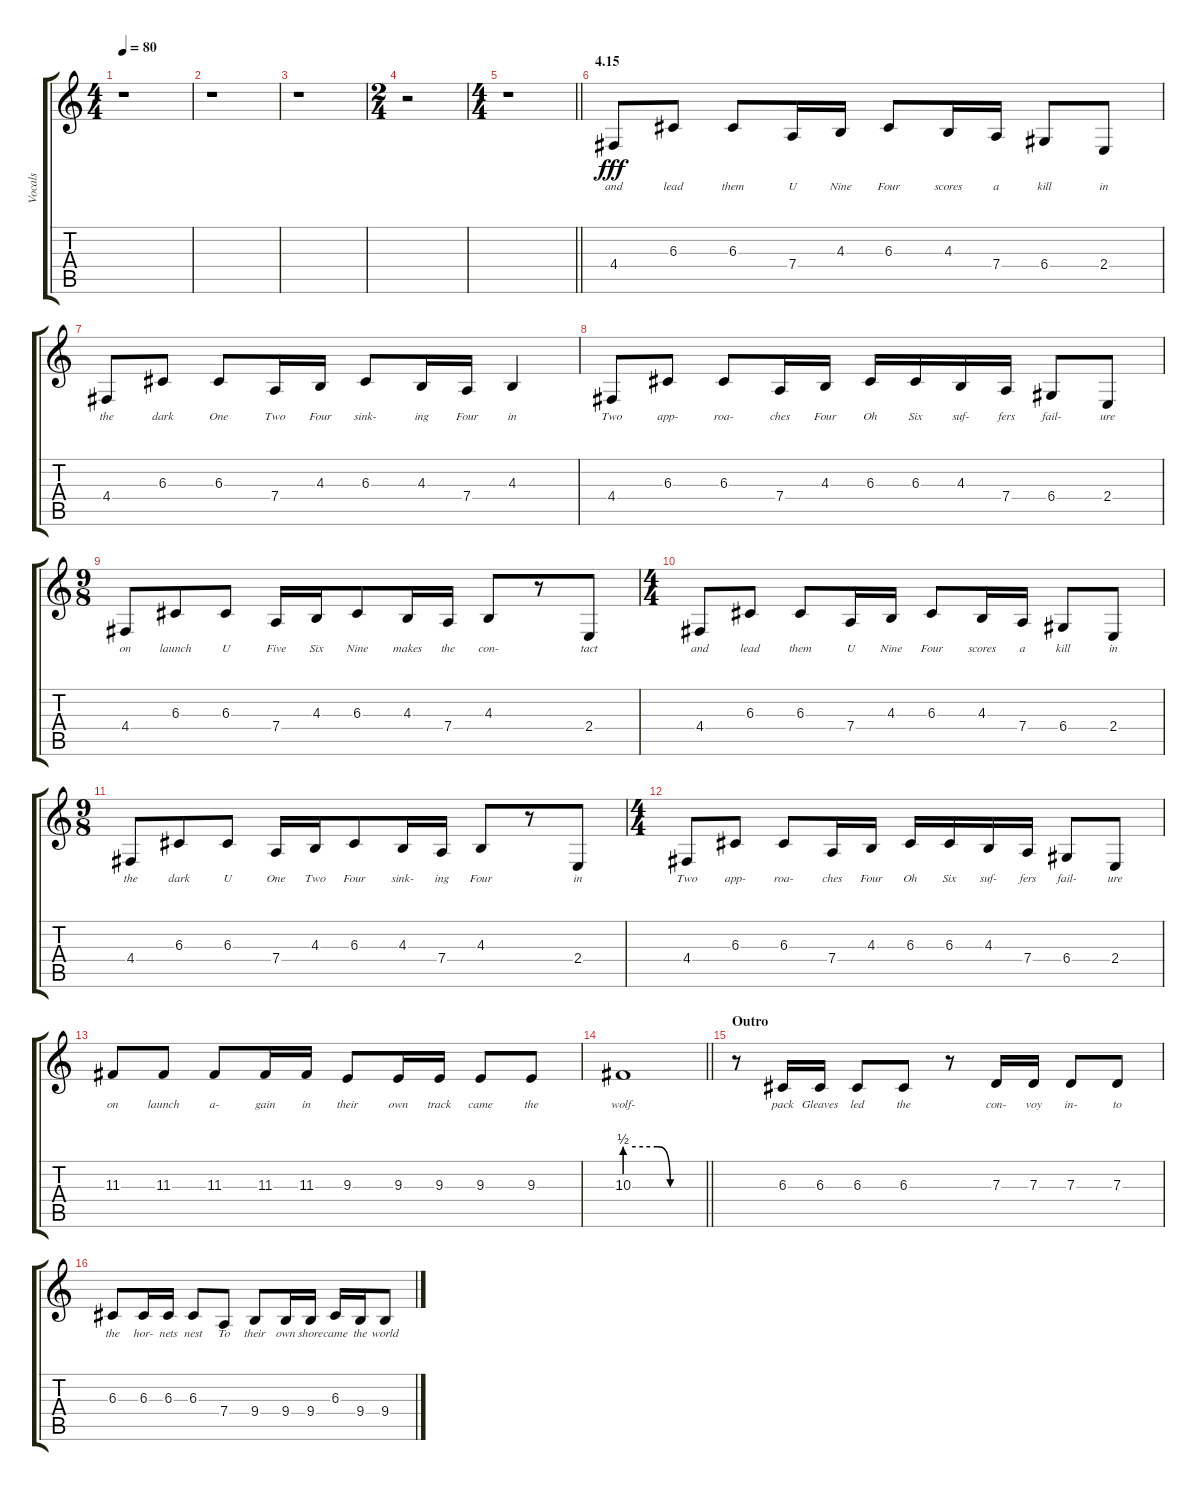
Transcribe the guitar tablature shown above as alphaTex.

\track ("Vocals" "Vocals") {instrument trumpet}
\staff {score tabs}
\tuning (E4 B3 G3 D3 A2 E2) {hide}
\ts (4 4)
\tempo 80
\clef g2
\ks c
r.1{dy fff} |
r.1 |
r.1 |
\ts (2 4)
r.2 |
\ts (4 4)
\barLineRight lightlight
r.1 |
\section ("" "4.15")
4.4.8{lyrics (0 "and") lyrics (1 "") lyrics (2 "") lyrics (3 "") lyrics (4 "")} 6.3.8{lyrics (0 "lead") lyrics (1 "") lyrics (2 "") lyrics (3 "") lyrics (4 "")} 6.3.8{lyrics (0 "them") lyrics (1 "") lyrics (2 "") lyrics (3 "") lyrics (4 "")} 7.4.16{lyrics (0 "U") lyrics (1 "") lyrics (2 "") lyrics (3 "") lyrics (4 "")} 4.3.16{lyrics (0 "Nine") lyrics (1 "") lyrics (2 "") lyrics (3 "") lyrics (4 "")} 6.3.8{lyrics (0 "Four") lyrics (1 "") lyrics (2 "") lyrics (3 "") lyrics (4 "")} 4.3.16{lyrics (0 "scores") lyrics (1 "") lyrics (2 "") lyrics (3 "") lyrics (4 "")} 7.4.16{lyrics (0 "a") lyrics (1 "") lyrics (2 "") lyrics (3 "") lyrics (4 "")} 6.4.8{lyrics (0 "kill") lyrics (1 "") lyrics (2 "") lyrics (3 "") lyrics (4 "")} 2.4.8{lyrics (0 "in") lyrics (1 "") lyrics (2 "") lyrics (3 "") lyrics (4 "")} |
4.4.8{lyrics (0 "the") lyrics (1 "") lyrics (2 "") lyrics (3 "") lyrics (4 "")} 6.3.8{lyrics (0 "dark") lyrics (1 "") lyrics (2 "") lyrics (3 "") lyrics (4 "")} 6.3.8{lyrics (0 "One") lyrics (1 "") lyrics (2 "") lyrics (3 "") lyrics (4 "")} 7.4.16{lyrics (0 "Two") lyrics (1 "") lyrics (2 "") lyrics (3 "") lyrics (4 "")} 4.3.16{lyrics (0 "Four") lyrics (1 "") lyrics (2 "") lyrics (3 "") lyrics (4 "")} 6.3.8{lyrics (0 "sink-") lyrics (1 "") lyrics (2 "") lyrics (3 "") lyrics (4 "")} 4.3.16{lyrics (0 "ing") lyrics (1 "") lyrics (2 "") lyrics (3 "") lyrics (4 "")} 7.4.16{lyrics (0 "Four") lyrics (1 "") lyrics (2 "") lyrics (3 "") lyrics (4 "")} 4.3.4{lyrics (0 "in") lyrics (1 "") lyrics (2 "") lyrics (3 "") lyrics (4 "")} |
4.4.8{lyrics (0 "Two") lyrics (1 "") lyrics (2 "") lyrics (3 "") lyrics (4 "")} 6.3.8{lyrics (0 "app-") lyrics (1 "") lyrics (2 "") lyrics (3 "") lyrics (4 "")} 6.3.8{lyrics (0 "roa-") lyrics (1 "") lyrics (2 "") lyrics (3 "") lyrics (4 "")} 7.4.16{lyrics (0 "ches") lyrics (1 "") lyrics (2 "") lyrics (3 "") lyrics (4 "")} 4.3.16{lyrics (0 "Four") lyrics (1 "") lyrics (2 "") lyrics (3 "") lyrics (4 "")} 6.3.16{lyrics (0 "Oh") lyrics (1 "") lyrics (2 "") lyrics (3 "") lyrics (4 "")} 6.3.16{lyrics (0 "Six") lyrics (1 "") lyrics (2 "") lyrics (3 "") lyrics (4 "")} 4.3.16{lyrics (0 "suf-") lyrics (1 "") lyrics (2 "") lyrics (3 "") lyrics (4 "")} 7.4.16{lyrics (0 "fers") lyrics (1 "") lyrics (2 "") lyrics (3 "") lyrics (4 "")} 6.4.8{lyrics (0 "fail-") lyrics (1 "") lyrics (2 "") lyrics (3 "") lyrics (4 "")} 2.4.8{lyrics (0 "ure") lyrics (1 "") lyrics (2 "") lyrics (3 "") lyrics (4 "")} |
\ts (9 8)
4.4.8{lyrics (0 "on") lyrics (1 "") lyrics (2 "") lyrics (3 "") lyrics (4 "")} 6.3.8{lyrics (0 "launch") lyrics (1 "") lyrics (2 "") lyrics (3 "") lyrics (4 "")} 6.3.8{lyrics (0 "U") lyrics (1 "") lyrics (2 "") lyrics (3 "") lyrics (4 "")} 7.4.16{lyrics (0 "Five") lyrics (1 "") lyrics (2 "") lyrics (3 "") lyrics (4 "")} 4.3.16{lyrics (0 "Six") lyrics (1 "") lyrics (2 "") lyrics (3 "") lyrics (4 "")} 6.3.8{lyrics (0 "Nine") lyrics (1 "") lyrics (2 "") lyrics (3 "") lyrics (4 "")} 4.3.16{lyrics (0 "makes") lyrics (1 "") lyrics (2 "") lyrics (3 "") lyrics (4 "")} 7.4.16{lyrics (0 "the") lyrics (1 "") lyrics (2 "") lyrics (3 "") lyrics (4 "")} 4.3.8{lyrics (0 "con-") lyrics (1 "") lyrics (2 "") lyrics (3 "") lyrics (4 "")} r.8 2.4.8{lyrics (0 "tact") lyrics (1 "") lyrics (2 "") lyrics (3 "") lyrics (4 "")} |
\ts (4 4)
4.4.8{lyrics (0 "and") lyrics (1 "") lyrics (2 "") lyrics (3 "") lyrics (4 "")} 6.3.8{lyrics (0 "lead") lyrics (1 "") lyrics (2 "") lyrics (3 "") lyrics (4 "")} 6.3.8{lyrics (0 "them") lyrics (1 "") lyrics (2 "") lyrics (3 "") lyrics (4 "")} 7.4.16{lyrics (0 "U") lyrics (1 "") lyrics (2 "") lyrics (3 "") lyrics (4 "")} 4.3.16{lyrics (0 "Nine") lyrics (1 "") lyrics (2 "") lyrics (3 "") lyrics (4 "")} 6.3.8{lyrics (0 "Four") lyrics (1 "") lyrics (2 "") lyrics (3 "") lyrics (4 "")} 4.3.16{lyrics (0 "scores") lyrics (1 "") lyrics (2 "") lyrics (3 "") lyrics (4 "")} 7.4.16{lyrics (0 "a") lyrics (1 "") lyrics (2 "") lyrics (3 "") lyrics (4 "")} 6.4.8{lyrics (0 "kill") lyrics (1 "") lyrics (2 "") lyrics (3 "") lyrics (4 "")} 2.4.8{lyrics (0 "in") lyrics (1 "") lyrics (2 "") lyrics (3 "") lyrics (4 "")} |
\ts (9 8)
4.4.8{lyrics (0 "the") lyrics (1 "") lyrics (2 "") lyrics (3 "") lyrics (4 "")} 6.3.8{lyrics (0 "dark") lyrics (1 "") lyrics (2 "") lyrics (3 "") lyrics (4 "")} 6.3.8{lyrics (0 "U") lyrics (1 "") lyrics (2 "") lyrics (3 "") lyrics (4 "")} 7.4.16{lyrics (0 "One") lyrics (1 "") lyrics (2 "") lyrics (3 "") lyrics (4 "")} 4.3.16{lyrics (0 "Two") lyrics (1 "") lyrics (2 "") lyrics (3 "") lyrics (4 "")} 6.3.8{lyrics (0 "Four") lyrics (1 "") lyrics (2 "") lyrics (3 "") lyrics (4 "")} 4.3.16{lyrics (0 "sink-") lyrics (1 "") lyrics (2 "") lyrics (3 "") lyrics (4 "")} 7.4.16{lyrics (0 "ing") lyrics (1 "") lyrics (2 "") lyrics (3 "") lyrics (4 "")} 4.3.8{lyrics (0 "Four") lyrics (1 "") lyrics (2 "") lyrics (3 "") lyrics (4 "")} r.8 2.4.8{lyrics (0 "in") lyrics (1 "") lyrics (2 "") lyrics (3 "") lyrics (4 "")} |
\ts (4 4)
4.4.8{lyrics (0 "Two") lyrics (1 "") lyrics (2 "") lyrics (3 "") lyrics (4 "")} 6.3.8{lyrics (0 "app-") lyrics (1 "") lyrics (2 "") lyrics (3 "") lyrics (4 "")} 6.3.8{lyrics (0 "roa-") lyrics (1 "") lyrics (2 "") lyrics (3 "") lyrics (4 "")} 7.4.16{lyrics (0 "ches") lyrics (1 "") lyrics (2 "") lyrics (3 "") lyrics (4 "")} 4.3.16{lyrics (0 "Four") lyrics (1 "") lyrics (2 "") lyrics (3 "") lyrics (4 "")} 6.3.16{lyrics (0 "Oh") lyrics (1 "") lyrics (2 "") lyrics (3 "") lyrics (4 "")} 6.3.16{lyrics (0 "Six") lyrics (1 "") lyrics (2 "") lyrics (3 "") lyrics (4 "")} 4.3.16{lyrics (0 "suf-") lyrics (1 "") lyrics (2 "") lyrics (3 "") lyrics (4 "")} 7.4.16{lyrics (0 "fers") lyrics (1 "") lyrics (2 "") lyrics (3 "") lyrics (4 "")} 6.4.8{lyrics (0 "fail-") lyrics (1 "") lyrics (2 "") lyrics (3 "") lyrics (4 "")} 2.4.8{lyrics (0 "ure") lyrics (1 "") lyrics (2 "") lyrics (3 "") lyrics (4 "")} |
11.3.8{lyrics (0 "on") lyrics (1 "") lyrics (2 "") lyrics (3 "") lyrics (4 "")} 11.3.8{lyrics (0 "launch") lyrics (1 "") lyrics (2 "") lyrics (3 "") lyrics (4 "")} 11.3.8{lyrics (0 "a-") lyrics (1 "") lyrics (2 "") lyrics (3 "") lyrics (4 "")} 11.3.16{lyrics (0 "gain") lyrics (1 "") lyrics (2 "") lyrics (3 "") lyrics (4 "")} 11.3.16{lyrics (0 "in") lyrics (1 "") lyrics (2 "") lyrics (3 "") lyrics (4 "")} 9.3.8{lyrics (0 "their") lyrics (1 "") lyrics (2 "") lyrics (3 "") lyrics (4 "")} 9.3.16{lyrics (0 "own") lyrics (1 "") lyrics (2 "") lyrics (3 "") lyrics (4 "")} 9.3.16{lyrics (0 "track") lyrics (1 "") lyrics (2 "") lyrics (3 "") lyrics (4 "")} 9.3.8{lyrics (0 "came") lyrics (1 "") lyrics (2 "") lyrics (3 "") lyrics (4 "")} 9.3.8{lyrics (0 "the") lyrics (1 "") lyrics (2 "") lyrics (3 "") lyrics (4 "")} |
\barLineRight lightlight
10.3{be (custom 0 2 25 2 35 0 60 0)}.1{lyrics (0 "wolf-") lyrics (1 "") lyrics (2 "") lyrics (3 "") lyrics (4 "")} |
\section ("" "Outro")
r.8 6.3.16{lyrics (0 "pack") lyrics (1 "") lyrics (2 "") lyrics (3 "") lyrics (4 "")} 6.3.16{lyrics (0 "Gleaves") lyrics (1 "") lyrics (2 "") lyrics (3 "") lyrics (4 "")} 6.3.8{lyrics (0 "led") lyrics (1 "") lyrics (2 "") lyrics (3 "") lyrics (4 "")} 6.3.8{lyrics (0 "the") lyrics (1 "") lyrics (2 "") lyrics (3 "") lyrics (4 "")} r.8 7.3.16{lyrics (0 "con-") lyrics (1 "") lyrics (2 "") lyrics (3 "") lyrics (4 "")} 7.3.16{lyrics (0 "voy") lyrics (1 "") lyrics (2 "") lyrics (3 "") lyrics (4 "")} 7.3.8{lyrics (0 "in-") lyrics (1 "") lyrics (2 "") lyrics (3 "") lyrics (4 "")} 7.3.8{lyrics (0 "to") lyrics (1 "") lyrics (2 "") lyrics (3 "") lyrics (4 "")} |
6.3.8{lyrics (0 "the") lyrics (1 "") lyrics (2 "") lyrics (3 "") lyrics (4 "")} 6.3.16{lyrics (0 "hor-") lyrics (1 "") lyrics (2 "") lyrics (3 "") lyrics (4 "")} 6.3.16{lyrics (0 "nets") lyrics (1 "") lyrics (2 "") lyrics (3 "") lyrics (4 "")} 6.3.8{lyrics (0 "nest") lyrics (1 "") lyrics (2 "") lyrics (3 "") lyrics (4 "")} 7.4.8{lyrics (0 "To") lyrics (1 "") lyrics (2 "") lyrics (3 "") lyrics (4 "")} 9.4.8{lyrics (0 "their") lyrics (1 "") lyrics (2 "") lyrics (3 "") lyrics (4 "")} 9.4.16{lyrics (0 "own") lyrics (1 "") lyrics (2 "") lyrics (3 "") lyrics (4 "")} 9.4.16{lyrics (0 "shore") lyrics (1 "") lyrics (2 "") lyrics (3 "") lyrics (4 "")} 6.3.16{lyrics (0 "came") lyrics (1 "") lyrics (2 "") lyrics (3 "") lyrics (4 "")} 9.4.16{lyrics (0 "the") lyrics (1 "") lyrics (2 "") lyrics (3 "") lyrics (4 "")} 9.4.8{lyrics (0 "world") lyrics (1 "") lyrics (2 "") lyrics (3 "") lyrics (4 "")}
